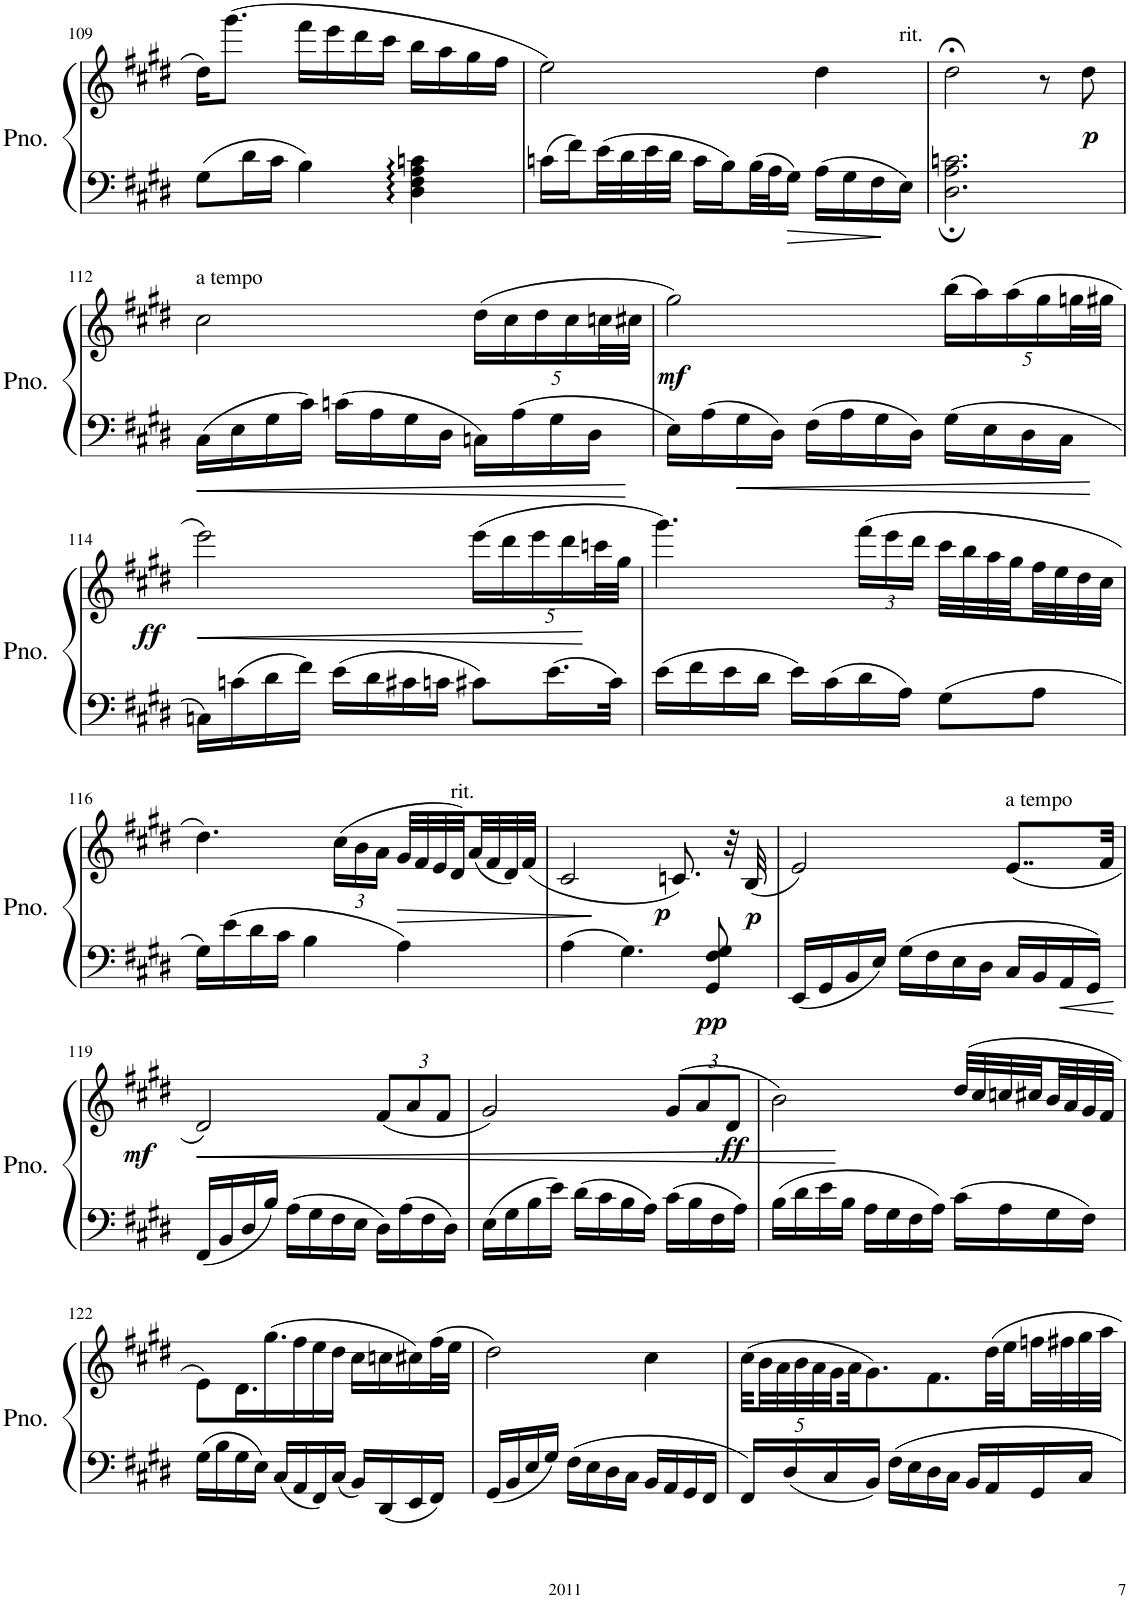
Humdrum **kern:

**kern	**kern	**dynam
*part1	*part1	*part1
*staff2	*staff1	*staff1/2
*I"Piano	*	*
*I'Pno.	*	*
!!LO:PB:g=z
*clefF4	*clefG2	*
*k[f#c#g#d#]	*k[f#c#g#d#]	*
*M3/4	*M3/4	*
=109	=109	=109
8G#\L	16dd#\KL	.
.	(8.ggg#\J	.
16d#\L	.	.
16c#\JJ	.	.
4B\	16fff#\LL	.
.	16eee\	.
.	16ddd#\	.
.	16ccc#\JJ	.
4D#\ 4F#\ 4A\ 4cn\	16bb\LL	.
.	16aa\	.
.	16gg#\	.
.	16ff#\JJ	.
=110	=110	=110
*	*^	*
16cn\LL	2ee\)	2ryy	.
16f#\	.	.	.
32e\L	.	.	.
32d#\	.	.	.
32e\	.	.	.
32d#\JJJ	.	.	.
16c\LL	.	.	.
16B\	.	.	.
32B\L	.	.	.
32A\J	.	.	.
16G#\JJ	.	.	.
16A\LL	4dd#\	8.ryy	.
16G#\	.	.	.
16F#\	.	.	.
!	!	!LO:TX:a:t=rit.	!
16E\JJ	.	16ryy	.
*	*v	*v	*
=111	=111	=111
2.D#\; 2.A\; 2.cn\;	2dd#;<\	.
.	8r	.
!	!	!LO:DY:b
.	8dd#\	p
!!LO:LB:g=z
=112	=112	=112
!	!LO:TX:a:t=a tempo	!
16C#\LL	2cc#\	.
16E\	.	.
16G#\	.	.
16c#\JJ	.	.
16cn\LL	.	.
16A\	.	.
16G#\	.	.
16D#\JJ	.	.
*	*Xbrackettup	*
16Cn\LL	(20dd#\LL	.
.	20cc#\	.
16A\	.	.
.	20dd#\	.
16G#\	.	.
.	20cc#\	.
16D#\JJ	.	.
.	40ccn\L	.
.	40cc#X\JJJ	.
=113	=113	=113
!	!	!LO:DY:b
16E\LL	2gg#\)	mf
16A\	.	.
16G#\	.	.
16D#\JJ	.	.
16F#\LL	.	.
16A\	.	.
16G#\	.	.
16D#\JJ	.	.
16G#\LL	(20bb\LL	.
.	20aa\)	.
16E\	.	.
.	(20aa\	.
16D#\	.	.
.	20gg#\	.
16C#\JJ	.	.
.	40ggn\L	.
.	40gg#X\JJJ	.
!!LO:LB:g=z
=114	=114	=114
!	!	!LO:HP:b
!	!	!LO:DY:n=1:b
16Cn\LL	2eee\)	< ff
16cn\	.	.
16d#\	.	.
16f#\JJ	.	.
16e\LL	.	.
16d#\	.	.
16c#X\	.	.
16cn\JJ	.	.
8c#X\L	(20eee\LL	.
.	20ddd#\	.
.	20eee\	.
16.e\L	.	.
.	20ddd#\	.
.	40cccn\L	.
32c#\JJk	.	.
.	40gg#\JJJ	.
.	.	[
=115	=115	=115
16e\LL	4.ggg#\)	.
16f#\	.	.
16e\	.	.
16d#\JJ	.	.
16e\LL	.	.
16c#\	.	.
16d#\	(24fff#\LL	.
.	24eee\	.
16A\JJ	.	.
.	24ddd#\JJ	.
8G#\L	32ccc#\LLL	.
.	32bb\	.
.	32aa\	.
.	32gg#\	.
8A\J	32ff#\	.
.	32ee\	.
.	32dd#\	.
.	32cc#\JJJ	.
!!LO:LB:g=z
=116	=116	=116
16G#\LL	4.dd#\)	.
16e\	.	.
16d#\	.	.
16c#\JJ	.	.
4B\	.	.
.	(24cc#\LL	.
.	24b\	.
.	24a\JJ	.
!	!	!LO:HP:b
4A\	32g#/LLL	>
.	32f#/	.
.	32e/	.
!	!LO:TX:a:t=rit.	!
.	32d#/)	.
.	(32a/	.
.	32f#/	.
.	32d#/)	.
.	(32f#/JJJ	.
.	.	]
=117	=117	=117
4A\	2c#/	.
4.G#\	.	.
!	!	!LO:DY:b
.	8.cn/)	p
!	!	!LO:DY:b=2
8GG#/ 8F#/ 8G#/	.	pp
.	32r	.
!	!	!LO:DY:b
.	(32B/	p
=118	=118	=118
16EE/LL	2e/)	.
16GG#/	.	.
16BB/	.	.
16E/JJ	.	.
16G#\LL	.	.
16F#\	.	.
16E\	.	.
16D#\JJ	.	.
!	!LO:TX:a:t=a tempo	!
16C#/LL	(8..e/L	.
16BB/	.	.
16AA/	.	.
16GG#/JJ	.	.
.	32f#/Jkk	.
!!LO:LB:g=z
=119	=119	=119
!	!	!LO:HP:b
!	!	!LO:DY:n=1:b
16FF#/LL	2d#/)	< mf
16BB/	.	.
16D#/	.	.
16B/JJ	.	.
16A\LL	.	.
16G#\	.	.
16F#\	.	.
16E\JJ	.	.
16D#\LL	(12f#/L	.
16A\	.	.
.	12a/	.
16F#\	.	.
.	12f#/J	.
16D#\JJ	.	.
.	.	[
=120	=120	=120
16E\LL	2g#/)	.
16G#\	.	.
16B\	.	.
16e\JJ	.	.
16d#\LL	.	.
16c#\	.	.
16B\	.	.
16A\JJ	.	.
16c#\LL	(12g#/L	.
16B\	.	.
.	12a/	.
16F#\	.	.
.	12d#/J	.
16A\JJ	.	.
=121	=121	=121
!	!	!LO:DY:b
16B\LL	2b\)	ff
16d#\	.	.
16e\	.	.
16B\JJ	.	.
16A\LL	.	.
16G#\	.	.
16F#\	.	.
16A\JJ	.	.
16c#\LL	(32dd#/LLL	.
.	32cc#/	.
16A\	32ccn/	.
.	32cc#X/	.
16G#\	32b/	.
.	32a/	.
16F#\JJ	32g#/	.
.	32f#/JJJ	.
!!LO:LB:g=z
=122	=122	=122
16G#\LL	8e\L)	.
16B\	.	.
16G#\	16.d#\L	.
16E\JJ	.	.
.	(16.gg#\	.
16C#/LL	.	.
16AA/	16ff#\	.
16FF#/	16ee\	.
16C#/JJ	16dd#\JJ	.
16BB/LL	16cc#\LL	.
16DD#/	16ccn\	.
16EE/	16cc#X\)	.
16FF#/JJ	(32ff#\L	.
.	32ee\JJJ	.
=123	=123	=123
16GG#/LL	2dd#\)	.
16BB/	.	.
16E/	.	.
16G#/JJ	.	.
16F#\LL	.	.
16E\	.	.
16D#\	.	.
16C#\JJ	.	.
16BB/LL	4cc#\	.
16AA/	.	.
16GG#/	.	.
16FF#/JJ	.	.
=124	=124	=124
16FF#/LL	(32cc#\LLL	.
.	40b\	.
.	40a\	.
16D#/	.	.
.	40b\	.
.	40a\	.
16C#/	.	.
.	40g#\	.
.	32a\JJ	.
16BB/JJ	8.g#\)	.
16F#\LL	.	.
16E\	.	.
16D#\	8.f#\	.
16C#\JJ	.	.
16BB/LL	.	.
16AA/	32dd#\LL	.
.	32ee\	.
16GG#/	32ffn\	.
.	32ff#X\	.
16C#/JJ	32gg#\	.
.	32aa\JJJ	.
=	=	=
*-	*-	*-
